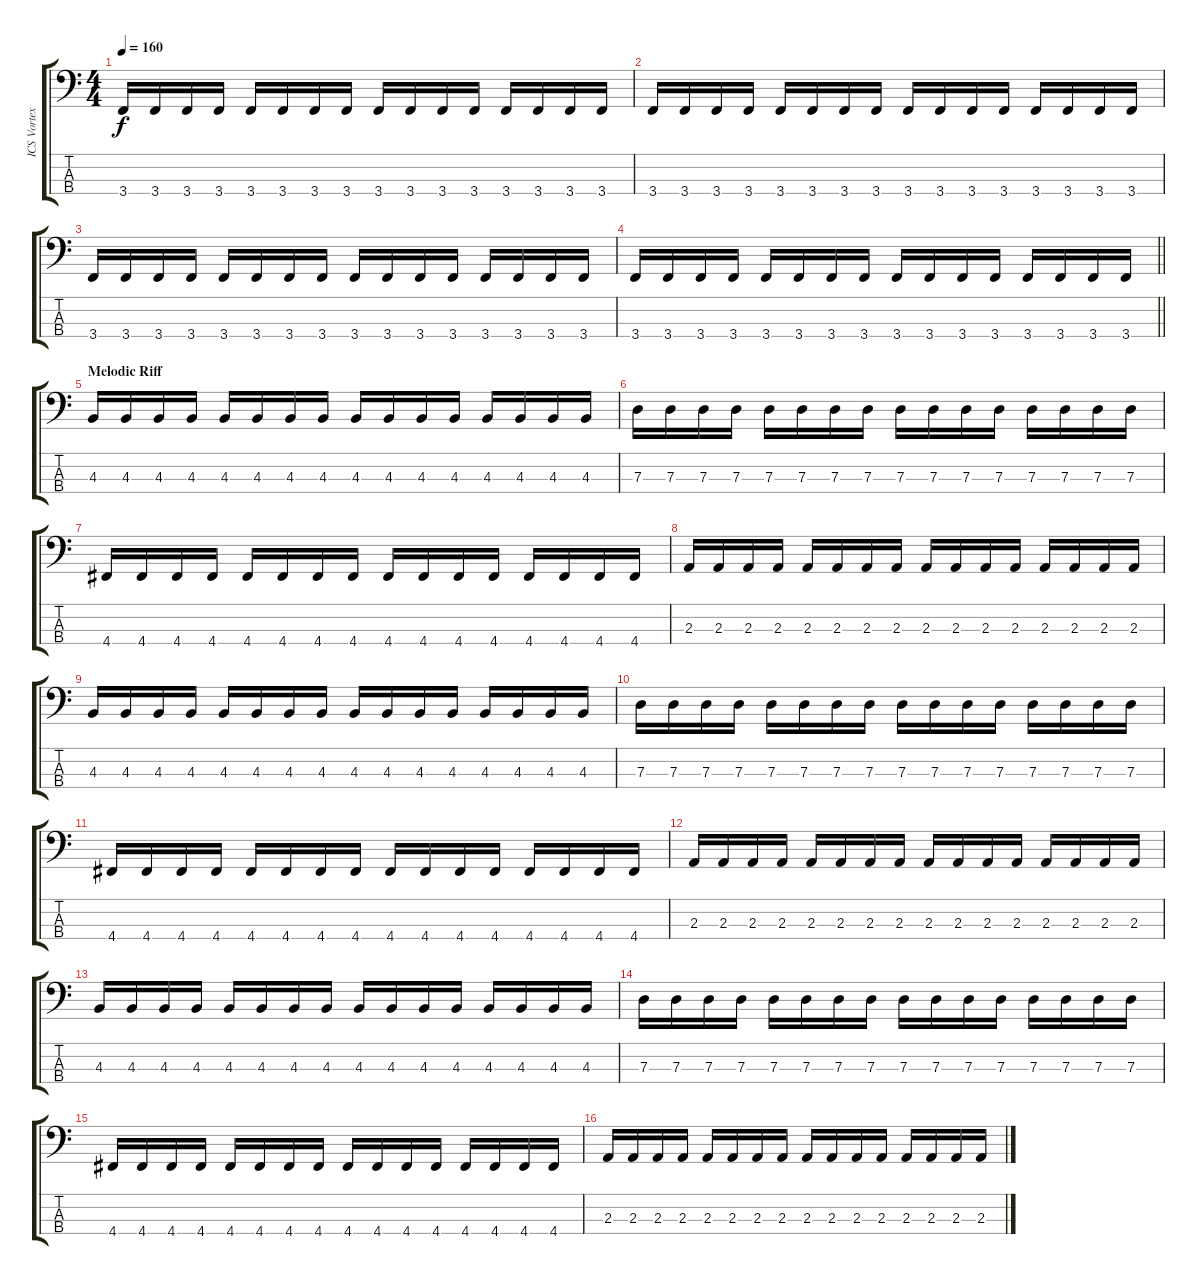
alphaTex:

\track ("ICS Vortex - Bass" "ICS Vortex") {instrument electricbassfinger}
\staff {score tabs}
\tuning (F2 C2 G1 D1) {hide}
\ts (4 4)
\tempo 160
\clef f4
\ks c
3.4.16{dy f} 3.4.16 3.4.16 3.4.16 3.4.16 3.4.16 3.4.16 3.4.16 3.4.16 3.4.16 3.4.16 3.4.16 3.4.16 3.4.16 3.4.16 3.4.16 |
3.4.16 3.4.16 3.4.16 3.4.16 3.4.16 3.4.16 3.4.16 3.4.16 3.4.16 3.4.16 3.4.16 3.4.16 3.4.16 3.4.16 3.4.16 3.4.16 |
3.4.16 3.4.16 3.4.16 3.4.16 3.4.16 3.4.16 3.4.16 3.4.16 3.4.16 3.4.16 3.4.16 3.4.16 3.4.16 3.4.16 3.4.16 3.4.16 |
\barLineRight lightlight
3.4.16 3.4.16 3.4.16 3.4.16 3.4.16 3.4.16 3.4.16 3.4.16 3.4.16 3.4.16 3.4.16 3.4.16 3.4.16 3.4.16 3.4.16 3.4.16 |
\section ("" "Melodic Riff")
4.3.16 4.3.16 4.3.16 4.3.16 4.3.16 4.3.16 4.3.16 4.3.16 4.3.16 4.3.16 4.3.16 4.3.16 4.3.16 4.3.16 4.3.16 4.3.16 |
7.3.16 7.3.16 7.3.16 7.3.16 7.3.16 7.3.16 7.3.16 7.3.16 7.3.16 7.3.16 7.3.16 7.3.16 7.3.16 7.3.16 7.3.16 7.3.16 |
4.4.16 4.4.16 4.4.16 4.4.16 4.4.16 4.4.16 4.4.16 4.4.16 4.4.16 4.4.16 4.4.16 4.4.16 4.4.16 4.4.16 4.4.16 4.4.16 |
2.3.16 2.3.16 2.3.16 2.3.16 2.3.16 2.3.16 2.3.16 2.3.16 2.3.16 2.3.16 2.3.16 2.3.16 2.3.16 2.3.16 2.3.16 2.3.16 |
4.3.16 4.3.16 4.3.16 4.3.16 4.3.16 4.3.16 4.3.16 4.3.16 4.3.16 4.3.16 4.3.16 4.3.16 4.3.16 4.3.16 4.3.16 4.3.16 |
7.3.16 7.3.16 7.3.16 7.3.16 7.3.16 7.3.16 7.3.16 7.3.16 7.3.16 7.3.16 7.3.16 7.3.16 7.3.16 7.3.16 7.3.16 7.3.16 |
4.4.16 4.4.16 4.4.16 4.4.16 4.4.16 4.4.16 4.4.16 4.4.16 4.4.16 4.4.16 4.4.16 4.4.16 4.4.16 4.4.16 4.4.16 4.4.16 |
2.3.16 2.3.16 2.3.16 2.3.16 2.3.16 2.3.16 2.3.16 2.3.16 2.3.16 2.3.16 2.3.16 2.3.16 2.3.16 2.3.16 2.3.16 2.3.16 |
4.3.16 4.3.16 4.3.16 4.3.16 4.3.16 4.3.16 4.3.16 4.3.16 4.3.16 4.3.16 4.3.16 4.3.16 4.3.16 4.3.16 4.3.16 4.3.16 |
7.3.16 7.3.16 7.3.16 7.3.16 7.3.16 7.3.16 7.3.16 7.3.16 7.3.16 7.3.16 7.3.16 7.3.16 7.3.16 7.3.16 7.3.16 7.3.16 |
4.4.16 4.4.16 4.4.16 4.4.16 4.4.16 4.4.16 4.4.16 4.4.16 4.4.16 4.4.16 4.4.16 4.4.16 4.4.16 4.4.16 4.4.16 4.4.16 |
2.3.16 2.3.16 2.3.16 2.3.16 2.3.16 2.3.16 2.3.16 2.3.16 2.3.16 2.3.16 2.3.16 2.3.16 2.3.16 2.3.16 2.3.16 2.3.16
